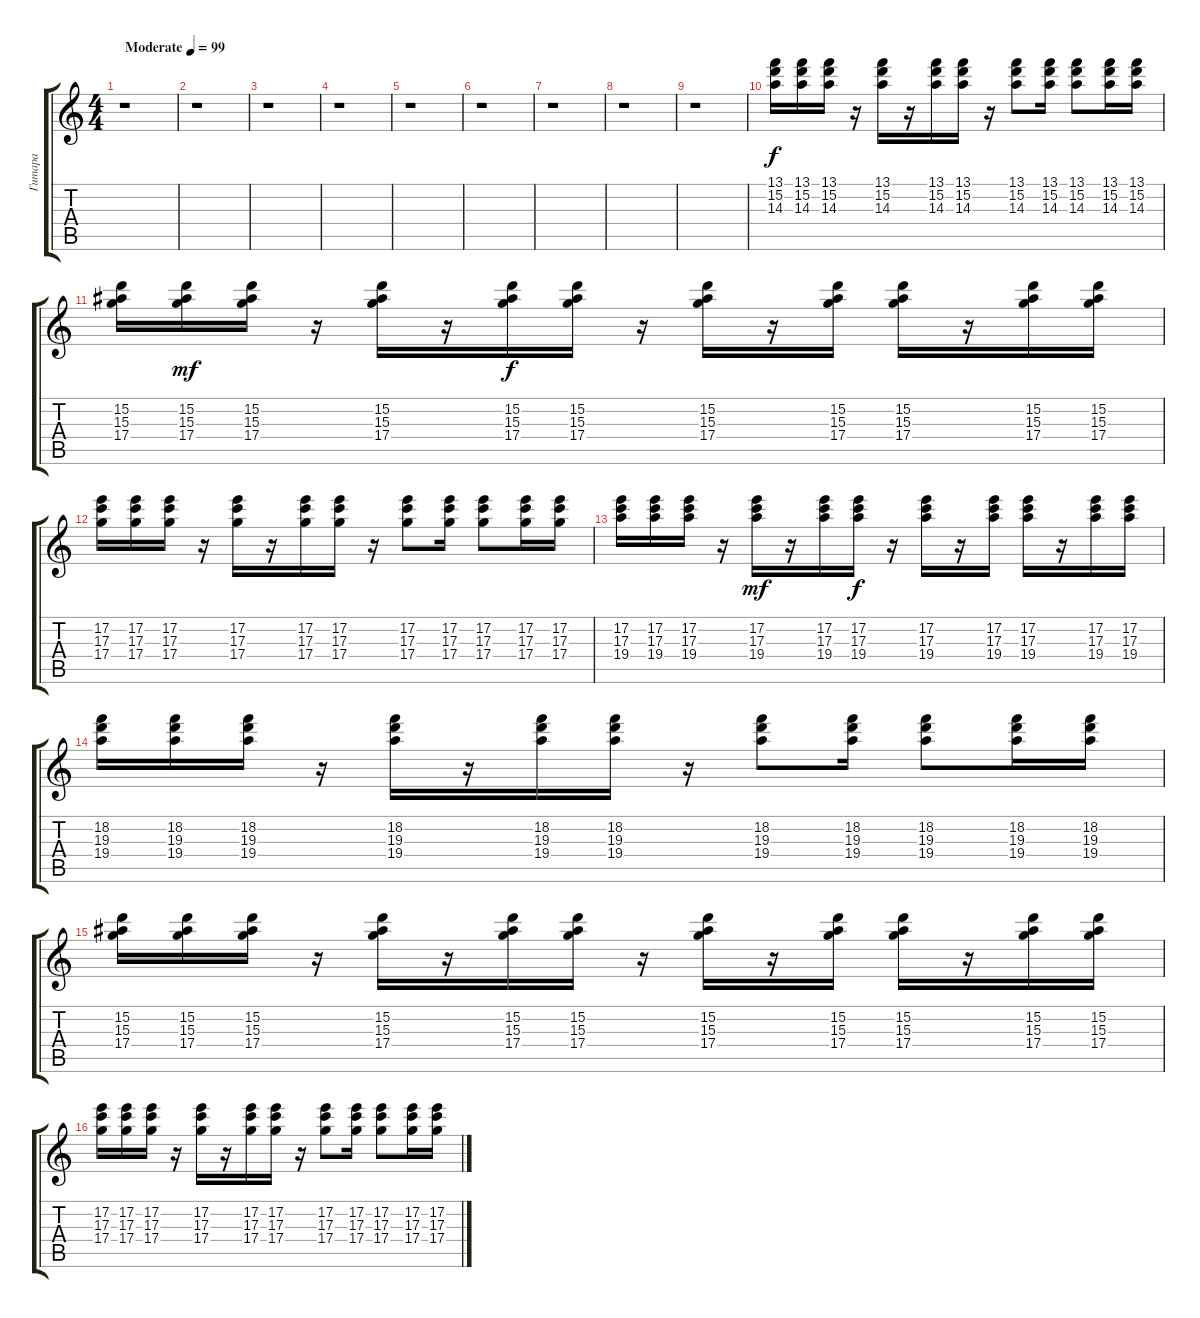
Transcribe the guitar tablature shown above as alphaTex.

\track ("Гитара" "Гитара") {instrument electricguitarclean}
\staff {score tabs}
\tuning (E4 B3 G3 D3 A2 E2) {hide}
\ts (4 4)
\tempo (99 "Moderate")
\clef g2
\ks c
r.1{dy f instrument electricguitarclean} |
r.1 |
r.1 |
r.1 |
r.1 |
r.1 |
r.1 |
r.1 |
r.1 |
(13.1 15.2 14.3).16{volume 12 balance 8 instrument electricguitarclean} (13.1 15.2 14.3).16 (13.1 15.2 14.3).16 r.16 (13.1 15.2 14.3).16 r.16 (13.1 15.2 14.3).16 (13.1 15.2 14.3).16 r.16 (13.1 15.2 14.3).8 (13.1 15.2 14.3).16 (13.1 15.2 14.3).8 (13.1 15.2 14.3).16 (13.1 15.2 14.3).16 |
(15.2 15.3 17.4).16 (15.2 15.3 17.4).16{dy mf} (15.2 15.3 17.4).16 r.16 (15.2 15.3 17.4).16 r.16 (15.2 15.3 17.4).16{dy f} (15.2 15.3 17.4).16 r.16 (15.2 15.3 17.4).16 r.16 (15.2 15.3 17.4).16 (15.2 15.3 17.4).16 r.16 (15.2 15.3 17.4).16 (15.2 15.3 17.4).16 |
(17.2 17.3 17.4).16 (17.2 17.3 17.4).16 (17.2 17.3 17.4).16 r.16 (17.2 17.3 17.4).16 r.16 (17.2 17.3 17.4).16 (17.2 17.3 17.4).16 r.16 (17.2 17.3 17.4).8 (17.2 17.3 17.4).16 (17.2 17.3 17.4).8 (17.2 17.3 17.4).16 (17.2 17.3 17.4).16 |
(17.2 17.3 19.4).16 (17.2 17.3 19.4).16 (17.2 17.3 19.4).16 r.16 (17.2 17.3 19.4).16{dy mf} r.16 (17.2 17.3 19.4).16 (17.2 17.3 19.4).16{dy f} r.16 (17.2 17.3 19.4).16 r.16 (17.2 17.3 19.4).16 (17.2 17.3 19.4).16 r.16 (17.2 17.3 19.4).16 (17.2 17.3 19.4).16 |
(18.2 19.3 19.4).16 (18.2 19.3 19.4).16 (18.2 19.3 19.4).16 r.16 (18.2 19.3 19.4).16 r.16 (18.2 19.3 19.4).16 (18.2 19.3 19.4).16 r.16 (18.2 19.3 19.4).8 (18.2 19.3 19.4).16 (18.2 19.3 19.4).8 (18.2 19.3 19.4).16 (18.2 19.3 19.4).16 |
(15.2 15.3 17.4).16 (15.2 15.3 17.4).16 (15.2 15.3 17.4).16 r.16 (15.2 15.3 17.4).16 r.16 (15.2 15.3 17.4).16 (15.2 15.3 17.4).16 r.16 (15.2 15.3 17.4).16 r.16 (15.2 15.3 17.4).16 (15.2 15.3 17.4).16 r.16 (15.2 15.3 17.4).16 (15.2 15.3 17.4).16 |
(17.2 17.3 17.4).16 (17.2 17.3 17.4).16 (17.2 17.3 17.4).16 r.16 (17.2 17.3 17.4).16 r.16 (17.2 17.3 17.4).16 (17.2 17.3 17.4).16 r.16 (17.2 17.3 17.4).8 (17.2 17.3 17.4).16 (17.2 17.3 17.4).8 (17.2 17.3 17.4).16 (17.2 17.3 17.4).16
